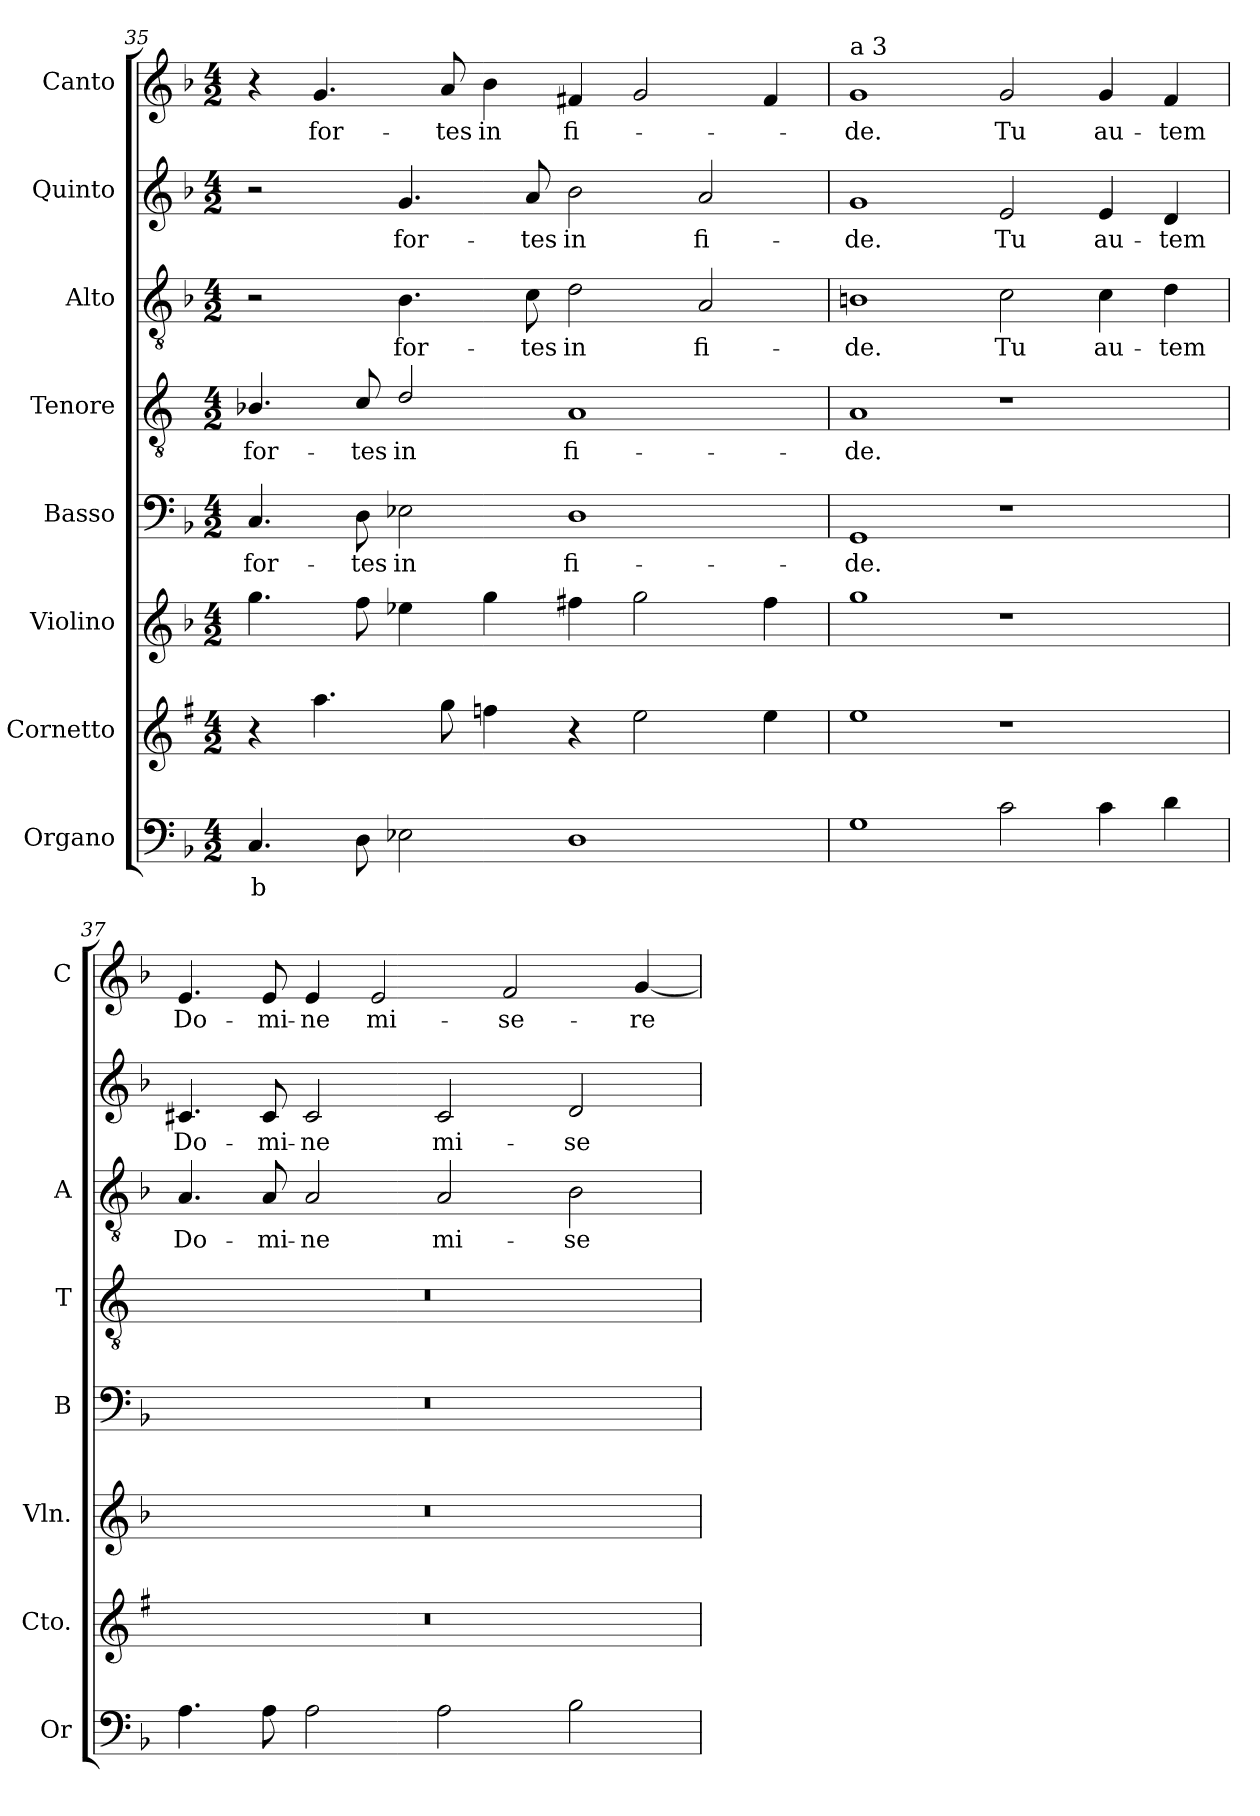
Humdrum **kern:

**kern	**text	**kern	**kern	**kern	**text	**kern	**text	**kern	**text	**kern	**text	**kern	**text
*part8	*part8	*part7	*part6	*part5	*part5	*part4	*part4	*part3	*part3	*part2	*part2	*part1	*part1
*staff8	*staff8	*staff7	*staff6	*staff5	*staff5	*staff4	*staff4	*staff3	*staff3	*staff2	*staff2	*staff1	*staff1
*I"Organo	*	*I"Cornetto	*I"Violino	*I"Basso	*	*I"Tenore	*	*I"Alto	*	*I"Quinto	*	*I"Canto	*
*I'Or	*	*I'Cto.	*I'Vln.	*I'B	*	*I'T	*	*I'A	*	*	*	*I'C	*
!!LO:LB:g=z
*clefF4	*	*clefG2	*clefG2	*clefF4	*	*clefGv2	*	*clefGv2	*	*clefG2	*	*clefG2	*
*	*	*ITrd1c2	*	*	*	*ITrd4c7	*	*	*	*	*	*	*
*k[b-]	*	*k[b-]	*k[b-]	*k[b-]	*	*k[b-]	*	*k[b-]	*	*k[b-]	*	*k[b-]	*
*F:	*	*F:	*F:	*F:	*	*F:	*	*F:	*	*F:	*	*F:	*
*M4/2	*	*M4/2	*M4/2	*M4/2	*	*M4/2	*	*M4/2	*	*M4/2	*	*M4/2	*
=35	=35	=35	=35	=35	=35	=35	=35	=35	=35	=35	=35	=35	=35
!	!LO:LY:b	!	!	!	!LO:LY:b	!	!LO:LY:b	!	!	!	!	!	!
4.C/	b	4r	4.gg\	4.C/	for-	4.E-X/	for-	2r	.	2r	.	4r	.
!	!	!	!	!	!	!	!	!	!	!	!	!	!LO:LY:b
.	.	4.gg\	.	.	.	.	.	.	.	.	.	4.g/	for-
!	!	!	!	!	!LO:LY:b	!	!LO:LY:b	!	!	!	!	!	!
8D\	.	.	8ff\	8D\	-tes	8F/	-tes	.	.	.	.	.	.
!	!	!	!	!	!LO:LY:b	!	!LO:LY:b	!	!LO:LY:b	!	!LO:LY:b	!	!
2E-X\	.	.	4ee-X\	2E-X\	in	2G/	in	4.B-\	for-	4.g/	for-	.	.
!	!	!	!	!	!	!	!	!	!	!	!	!	!LO:LY:b
.	.	8ff\	.	.	.	.	.	.	.	.	.	8a/	-tes
!	!	!	!	!	!	!	!	!	!	!	!	!	!LO:LY:b
.	.	4ee-X\	4gg\	.	.	.	.	.	.	.	.	4b-\	in
!	!	!	!	!	!	!	!	!	!LO:LY:b	!	!LO:LY:b	!	!
.	.	.	.	.	.	.	.	8c\	-tes	8a/	-tes	.	.
!	!	!	!	!	!LO:LY:b	!	!LO:LY:b	!	!LO:LY:b	!	!LO:LY:b	!	!LO:LY:b
1D	.	4r	4ff#X\	1D	fi-	1D	fi-	2d\	in	2b-\	in	4f#X/	fi-
.	.	2dd\	2gg\	.	.	.	.	.	.	.	.	2g/	.
!	!	!	!	!	!	!	!	!	!LO:LY:b	!	!LO:LY:b	!	!
.	.	.	.	.	.	.	.	2A/	fi-	2a/	fi-	.	.
.	.	4dd\	4ff#\	.	.	.	.	.	.	.	.	4f#/	.
=36	=36	=36	=36	=36	=36	=36	=36	=36	=36	=36	=36	=36	=36
!	!	!	!	!	!	!	!	!	!	!	!	!LO:TX:a:t=a 3	!
!	!	!	!	!	!LO:LY:b	!	!LO:LY:b	!	!LO:LY:b	!	!LO:LY:b	!	!LO:LY:b
1G	.	1dd	1gg	1GG	-de.	1D	-de.	1Bn	-de.	1g	-de.	1g	-de.
!	!	!	!	!	!	!	!	!	!LO:LY:b	!	!LO:LY:b	!	!LO:LY:b
2c\	.	1r	1r	1r	.	1r	.	2c\	Tu	2e/	Tu	2g/	Tu
!	!	!	!	!	!	!	!	!	!LO:LY:b	!	!LO:LY:b	!	!LO:LY:b
4c\	.	.	.	.	.	.	.	4c\	au-	4e/	au-	4g/	au-
!	!	!	!	!	!	!	!	!	!LO:LY:b	!	!LO:LY:b	!	!LO:LY:b
4d\	.	.	.	.	.	.	.	4d\	-tem	4d/	-tem	4f/	-tem
=37	=37	=37	=37	=37	=37	=37	=37	=37	=37	=37	=37	=37	=37
!	!	!	!	!	!	!	!	!	!LO:LY:b	!	!LO:LY:b	!	!LO:LY:b
4.A\	.	0r	0r	0r	.	0r	.	4.A/	Do-	4.c#X/	Do-	4.e/	Do-
!	!	!	!	!	!	!	!	!	!LO:LY:b	!	!LO:LY:b	!	!LO:LY:b
8A\	.	.	.	.	.	.	.	8A/	-mi-	8c#/	-mi-	8e/	-mi-
!	!	!	!	!	!	!	!	!	!LO:LY:b	!	!LO:LY:b	!	!LO:LY:b
2A\	.	.	.	.	.	.	.	2A/	-ne	2c#/	-ne	4e/	-ne
!	!	!	!	!	!	!	!	!	!	!	!	!	!LO:LY:b
.	.	.	.	.	.	.	.	.	.	.	.	2e/	mi-
!	!	!	!	!	!	!	!	!	!LO:LY:b	!	!LO:LY:b	!	!
2A\	.	.	.	.	.	.	.	2A/	mi-	2c#/	mi-	.	.
!	!	!	!	!	!	!	!	!	!	!	!	!	!LO:LY:b
.	.	.	.	.	.	.	.	.	.	.	.	2f/	-se-
!	!	!	!	!	!	!	!	!	!LO:LY:b	!	!LO:LY:b	!	!
2B-\	.	.	.	.	.	.	.	2B-\	-se-	2d/	-se-	.	.
!	!	!	!	!	!	!	!	!	!	!	!	!	!LO:LY:b
.	.	.	.	.	.	.	.	.	.	.	.	[4g/	-re-
=	=	=	=	=	=	=	=	=	=	=	=	=	=
*-	*-	*-	*-	*-	*-	*-	*-	*-	*-	*-	*-	*-	*-
